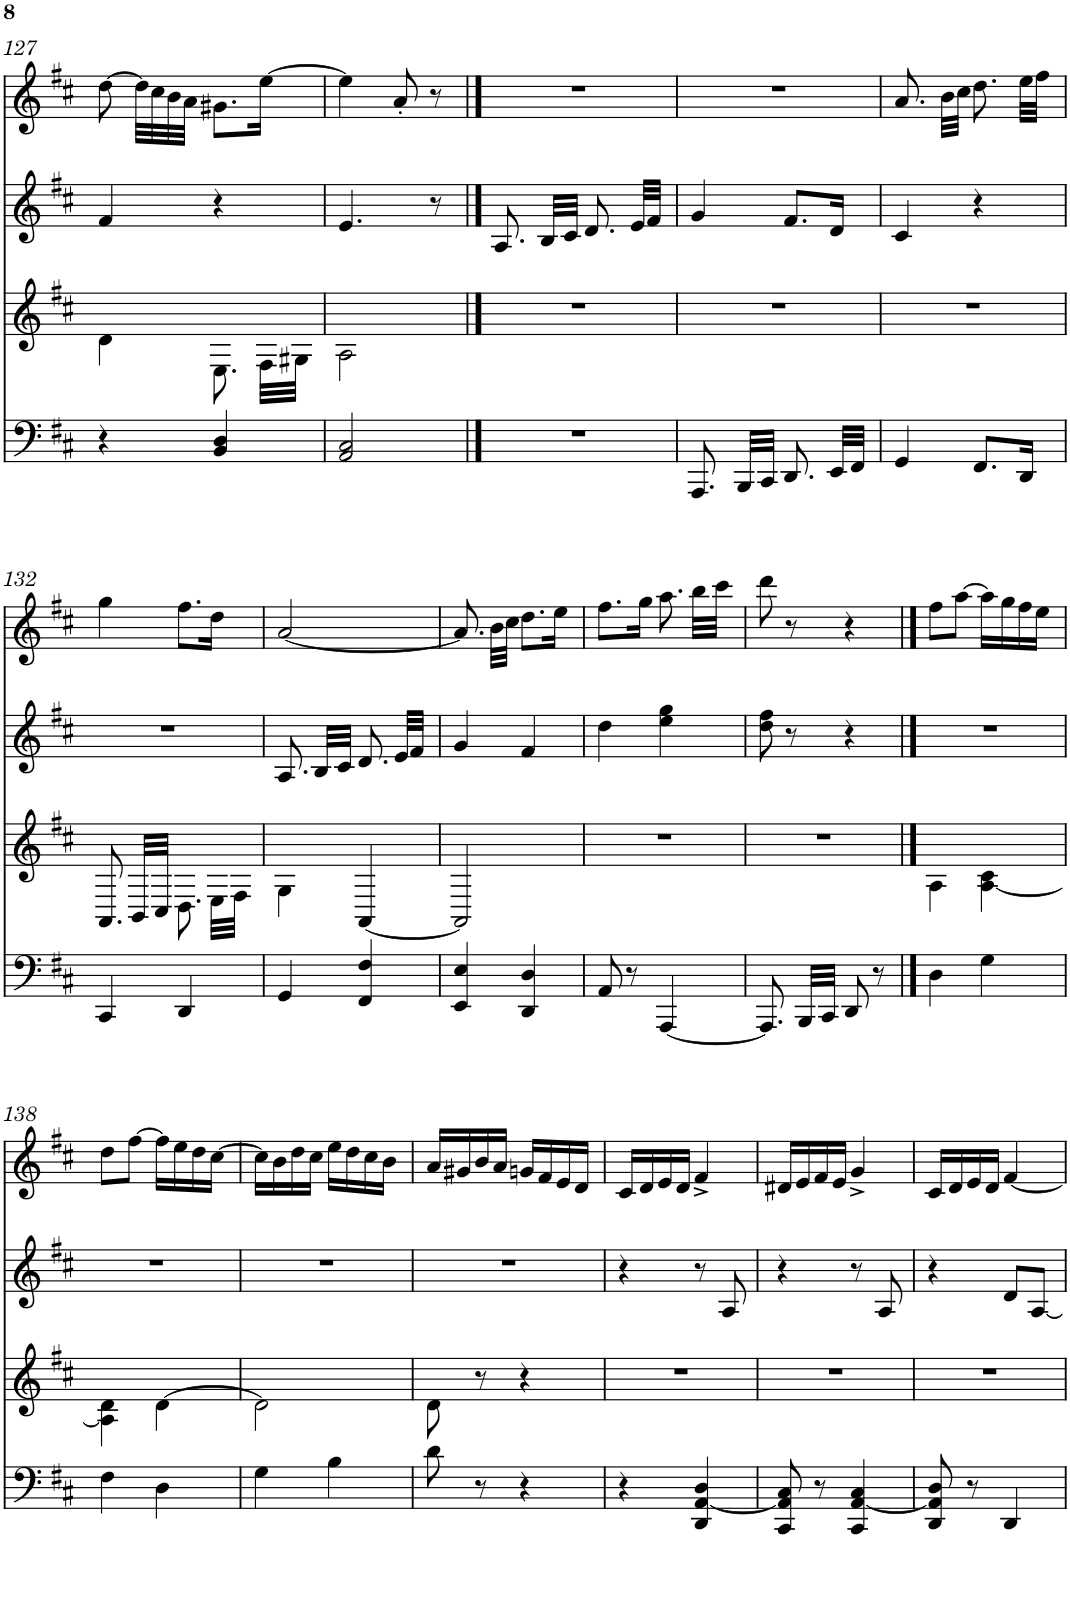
**kern	**kern	**kern	**kern
*part4	*part3	*part2	*part1
*staff4	*staff3	*staff2	*staff1
*I"None	*I"None	*I"None	*I"None
!!LO:PB:g=z
*clefF4	*clefG2	*clefG2	*clefG2
*k[f#c#]	*k[f#c#]	*k[f#c#]	*k[f#c#]
*M2/4	*M2/4	*M2/4	*M2/4
=127	=127	=127	=127
4r	4d\	4f#/	[8dd\
.	.	.	32dd\LLL]
.	.	.	32cc#\
.	.	.	32b\
.	.	.	32a\JJJ
4BB/ 4D/	8.E\	4r	8.g#X\L
.	32F#\LLL	.	[16ee\Jk
.	32G#X\JJJ	.	.
=128	=128	=128	=128
2AA/ 2C#/	2A\	4.e/	4ee\]
.	.	.	8a'/
.	.	8r	8r
==129	==129	==129	==129
2r	2r	8.A/	2r
.	.	32B/LLL	.
.	.	32c#/JJJ	.
.	.	8.d/	.
.	.	32e/LLL	.
.	.	32f#/JJJ	.
=130	=130	=130	=130
8.AAA/	2r	4g/	2r
32BBB/LLL	.	.	.
32CC#/JJJ	.	.	.
8.DD/	.	8.f#/L	.
32EE/LLL	.	16d/Jk	.
32FF#/JJJ	.	.	.
=131	=131	=131	=131
4GG/	2r	4c#/	8.a/
.	.	.	32b\LLL
.	.	.	32cc#\JJJ
8.FF#/L	.	4r	8.dd\
16DD/Jk	.	.	32ee\LLL
.	.	.	32ff#\JJJ
!!LO:LB:g=z
=132	=132	=132	=132
4CC#/	8.AA/	2r	4gg\
.	32BB/LLL	.	.
.	32C#/JJJ	.	.
4DD/	8.D\	.	8.ff#\L
.	32E\LLL	.	16dd\Jk
.	32F#\JJJ	.	.
=133	=133	=133	=133
4GG/	4G\	8.A/	[2a/
.	.	32B/LLL	.
.	.	32c#/JJJ	.
4FF#/ 4F#/	[4AA/	8.d/	.
.	.	32e/LLL	.
.	.	32f#/JJJ	.
=134	=134	=134	=134
4EE/ 4E/	2AA/]	4g/	8.a/]
.	.	.	32b\LLL
.	.	.	32cc#\JJJ
4DD/ 4D/	.	4f#/	8.dd\L
.	.	.	16ee\Jk
=135	=135	=135	=135
8AA/	2r	4dd\	8.ff#\L
8r	.	.	.
.	.	.	16gg\Jk
[4AAA/	.	4ee\ 4gg\	8.aa\
.	.	.	32bb\LLL
.	.	.	32ccc#\JJJ
=136	=136	=136	=136
8.AAA/]	2r	8dd\ 8ff#\	8ddd\
.	.	8r	8r
32BBB/LLL	.	.	.
32CC#/JJJ	.	.	.
8DD/	.	4r	4r
8r	.	.	.
==137	==137	==137	==137
4D\	4A\	2r	8ff#\L
.	.	.	[8aa\J
4G\	[4A\ 4c#\	.	16aa\LL]
.	.	.	16gg\
.	.	.	16ff#\
.	.	.	16ee\JJ
!!LO:LB:g=z
=138	=138	=138	=138
4F#\	4A\] 4d\	2r	8dd\L
.	.	.	[8ff#\J
4D\	[4d\	.	16ff#\LL]
.	.	.	16ee\
.	.	.	16dd\
.	.	.	[16cc#\JJ
=139	=139	=139	=139
4G\	2d\]	2r	16cc#\LL]
.	.	.	16b\
.	.	.	16dd\
.	.	.	16cc#\JJ
4B\	.	.	16ee\LL
.	.	.	16dd\
.	.	.	16cc#\
.	.	.	16b\JJ
=140	=140	=140	=140
8d\	8d\	2r	16a/LL
.	.	.	16g#X/
8r	8r	.	16b/
.	.	.	16a/JJ
4r	4r	.	16gn/LL
.	.	.	16f#/
.	.	.	16e/
.	.	.	16d/JJ
=141	=141	=141	=141
4r	2r	4r	16c#/LL
.	.	.	16d/
.	.	.	16e/
.	.	.	16d/JJ
4DD/ [4AA/ 4D/	.	8r	4f#^/
.	.	8A/	.
=142	=142	=142	=142
8CC#/ 8AA/] 8C#/	2r	4r	16d#X/LL
.	.	.	16e/
8r	.	.	16f#/
.	.	.	16e/JJ
4CC#/ [4AA/ 4C#/	.	8r	4g^/
.	.	8A/	.
=143	=143	=143	=143
8DD/ 8AA/] 8D/	2r	4r	16c#/LL
.	.	.	16d/
8r	.	.	16e/
.	.	.	16d/JJ
4DD/	.	8d/L	[4f#/
.	.	[8A/J	.
=	=	=	=
*-	*-	*-	*-
